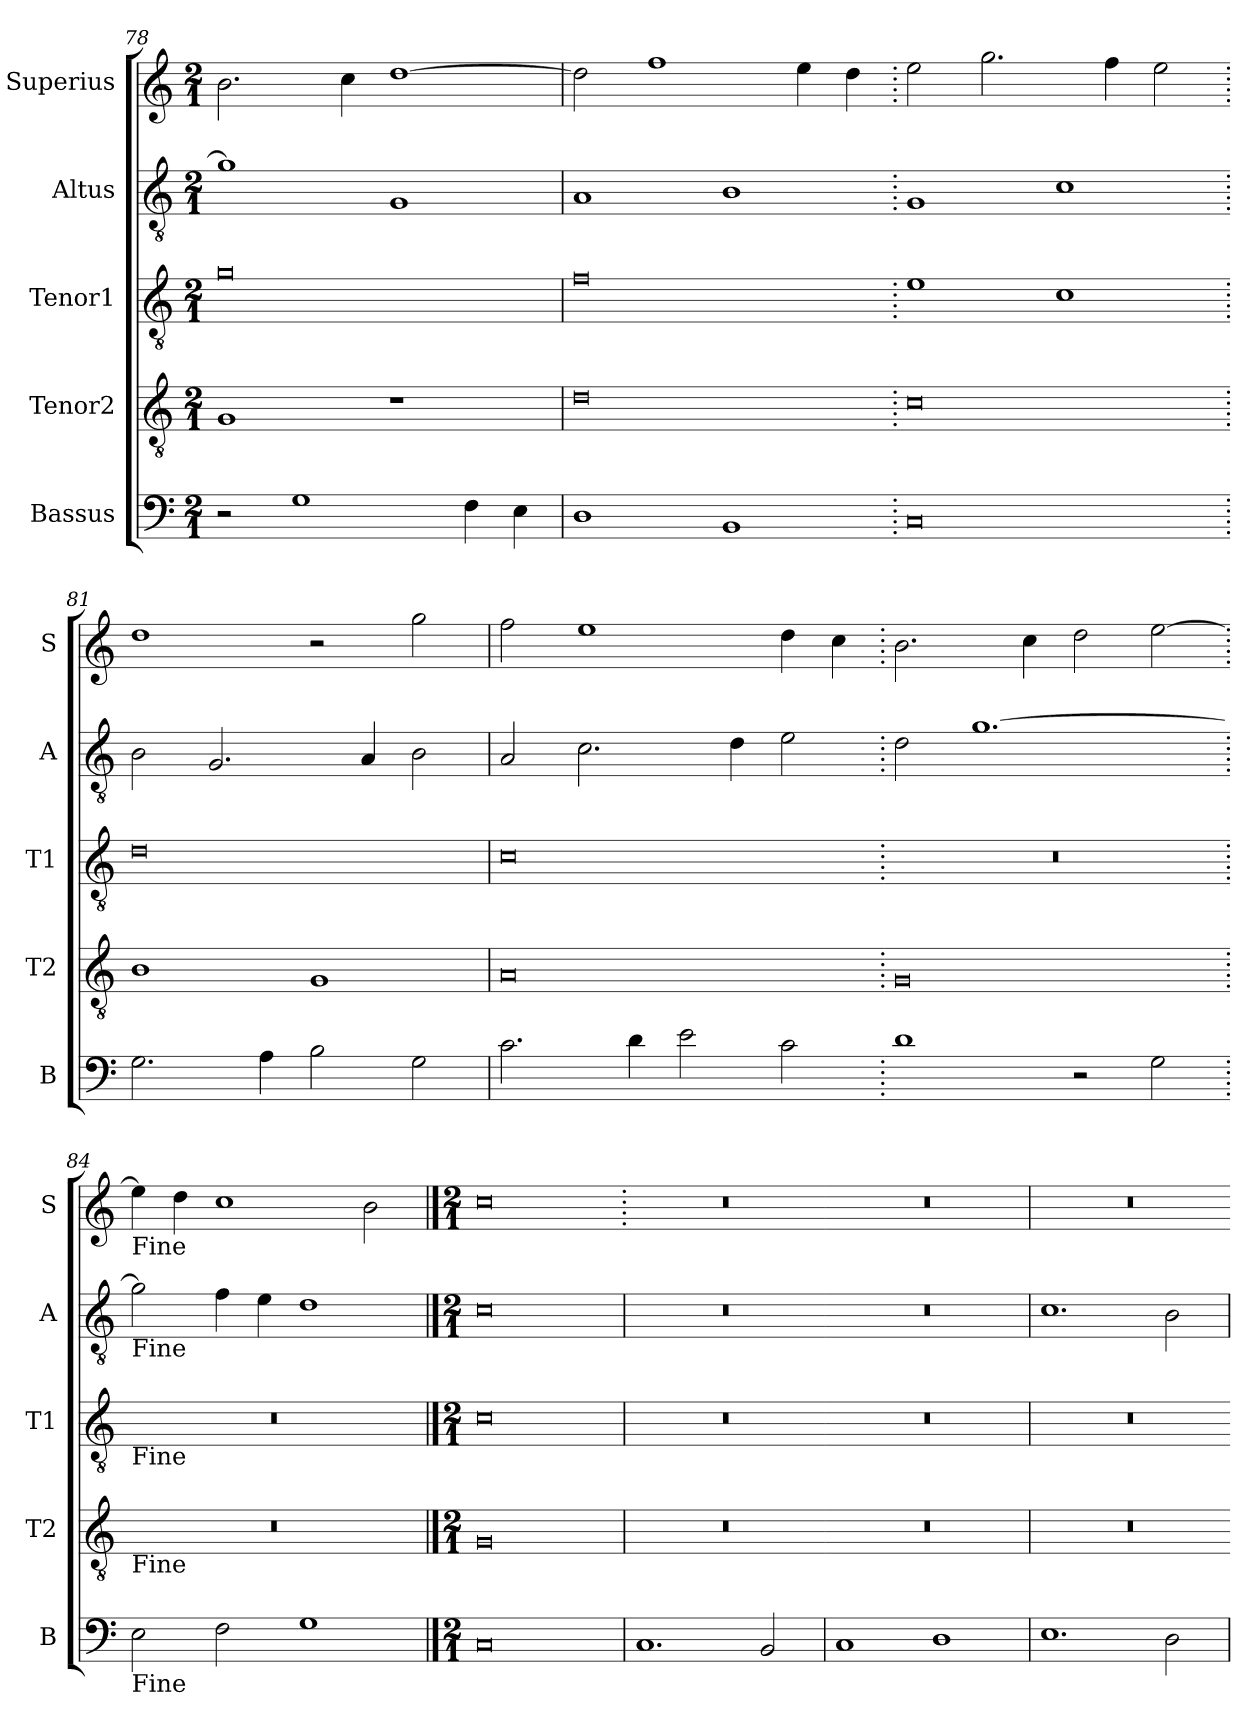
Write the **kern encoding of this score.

**kern	**kern	**kern	**kern	**kern
*part5	*part4	*part3	*part2	*part1
*staff5	*staff4	*staff3	*staff2	*staff1
*I"Bassus	*I"Tenor2	*I"Tenor1	*I"Altus	*I"Superius
*I'B	*I'T2	*I'T1	*I'A	*I'S
*clefF4	*clefGv2	*clefGv2	*clefGv2	*clefG2
*k[]	*k[]	*k[]	*k[]	*k[]
*M2/1	*M2/1	*M2/1	*M2/1	*M2/1
=78	=78	=78	=78	=78
2r	1G	0g	1g]	2.b\
1G	.	.	.	.
.	.	.	.	4cc\
.	1r	.	1G	[1dd
4F\	.	.	.	.
4E\	.	.	.	.
=79	=79	=79	=79	=79
1D	0d	0f	1A	2dd\]
.	.	.	.	1ff
1BB	.	.	1B	.
.	.	.	.	4ee\
.	.	.	.	4dd\
=80.	=80.	=80.	=80.	=80.
0C	0c	1e	1G	2ee\
.	.	.	.	2.gg\
.	.	1c	1c	.
.	.	.	.	4ff\
.	.	.	.	2ee\
=81.	=81.	=81.	=81.	=81.
2.G\	1B	0d	2B\	1dd
.	.	.	2.G/	.
4A\	.	.	.	.
2B\	1G	.	.	2r
.	.	.	4A/	.
2G\	.	.	2B\	2gg\
=82	=82	=82	=82	=82
2.c\	0A	0c	2A/	2ff\
.	.	.	2.c\	1ee
4d\	.	.	.	.
2e\	.	.	.	.
.	.	.	4d\	.
2c\	.	.	2e\	4dd\
.	.	.	.	4cc\
=83.	=83.	=83.	=83.	=83.
1d	0G	0r	2d\	2.b\
.	.	.	[1.g	.
.	.	.	.	4cc\
2r	.	.	.	2dd\
2G\	.	.	.	[2ee\
=84.	=84.	=84.	=84.	=84.
2E\	0r	0r	2g\]	4ee\]
.	.	.	.	4dd\
2F\	.	.	4f\	1cc
.	.	.	4e\	.
1G	.	.	1d	.
.	.	.	.	2b\
!	!	!	!	!LO:TX:b:t=Fine
!	!	!	!LO:TX:b:t=Fine	!
!	!	!LO:TX:b:t=Fine	!	!
!	!LO:TX:b:t=Fine	!	!	!
!LO:TX:b:t=Fine	!	!	!	!
!!LO:LB:g=z
==85	==85	==85	==85	==85
*M2/1	*M2/1	*M2/1	*M2/1	*M2/1
0C	0G	0c	0c	0cc
=86	=86	=86	=86	=86.
1.C	0r	0r	0r	0r
2BB/	.	.	.	.
=87	=87	=87	=87	=87.
1C	0r	0r	0r	0r
1D	.	.	.	.
=88	=88	=88	=88	=88
1.E	0r	0r	1.c	0r
2D\	.	.	2B\	.
=	=	=	=	=.
*-	*-	*-	*-	*-
